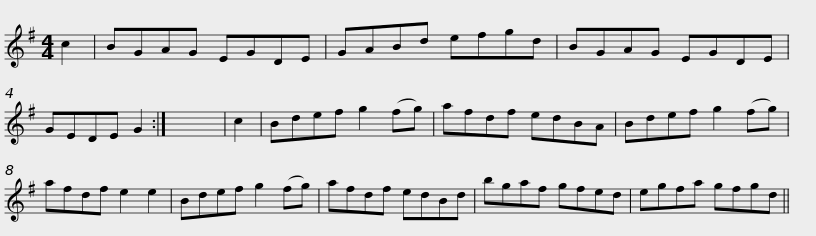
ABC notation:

X:1
L:1/8
M:4/4
I:linebreak $
K:G
V:1 treble
V:1
 c2 | BGAG EGDE | GABd efgd | BGAG EGDE | GEDE G2 :| %5
 x8 | c2 | Bdef g2 (fg) |$ afdf edBA | Bdef g2 (fg) | %10
 afdf e2 e2 | Bdef g2 (fg) | afdf edBd | bgaf gfed |$ egfa gfgd || %15
